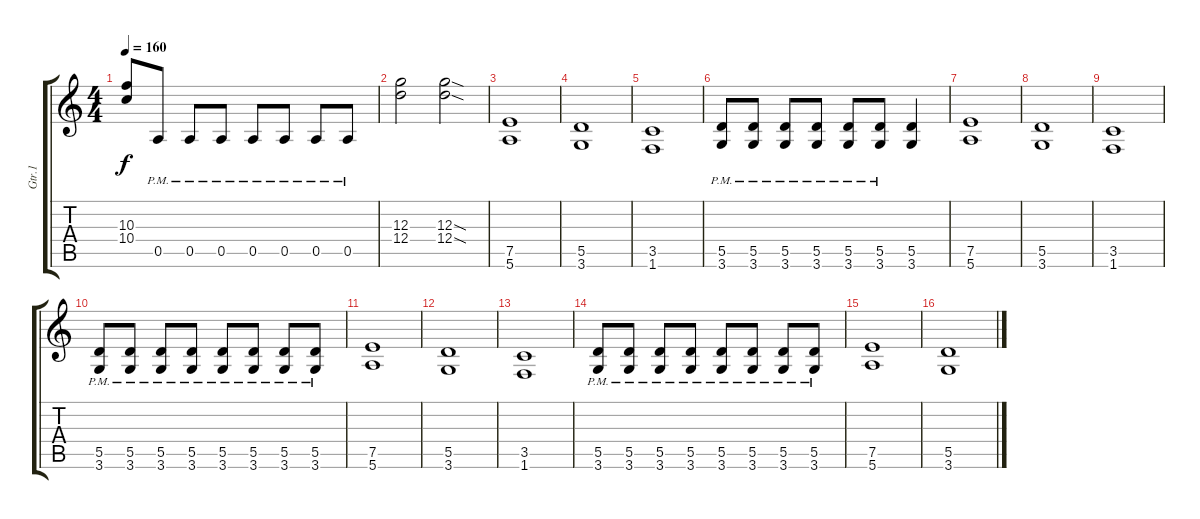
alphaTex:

\track ("Gtr.1" "Gtr.1") {instrument distortionguitar}
\staff {score tabs}
\tuning (E4 B3 G3 D3 A2 E2) {hide}
\ts (4 4)
\tempo 160
\clef g2
\ks c
(10.3 10.4).8{dy f} 0.5{pm}.8 0.5{pm}.8 0.5{pm}.8 0.5{pm}.8 0.5{pm}.8 0.5{pm}.8 0.5{pm}.8 |
(12.3 12.4).2 (12.3{sod} 12.4{sod}).2 |
(7.5 5.6).1 |
(5.5 3.6).1 |
(3.5 1.6).1 |
(5.5{pm} 3.6{pm}).8 (5.5{pm} 3.6{pm}).8 (5.5{pm} 3.6{pm}).8 (5.5{pm} 3.6{pm}).8 (5.5{pm} 3.6{pm}).8 (5.5{pm} 3.6{pm}).8 (5.5 3.6).4 |
(7.5 5.6).1 |
(5.5 3.6).1 |
(3.5 1.6).1 |
(5.5{pm} 3.6{pm}).8 (5.5{pm} 3.6{pm}).8 (5.5{pm} 3.6{pm}).8 (5.5{pm} 3.6{pm}).8 (5.5{pm} 3.6{pm}).8 (5.5{pm} 3.6{pm}).8 (5.5{pm} 3.6{pm}).8 (5.5{pm} 3.6{pm}).8 |
(7.5 5.6).1 |
(5.5 3.6).1 |
(3.5 1.6).1 |
(5.5{pm} 3.6{pm}).8 (5.5{pm} 3.6{pm}).8 (5.5{pm} 3.6{pm}).8 (5.5{pm} 3.6{pm}).8 (5.5{pm} 3.6{pm}).8 (5.5{pm} 3.6{pm}).8 (5.5{pm} 3.6{pm}).8 (5.5{pm} 3.6{pm}).8 |
(7.5 5.6).1 |
(5.5 3.6).1
